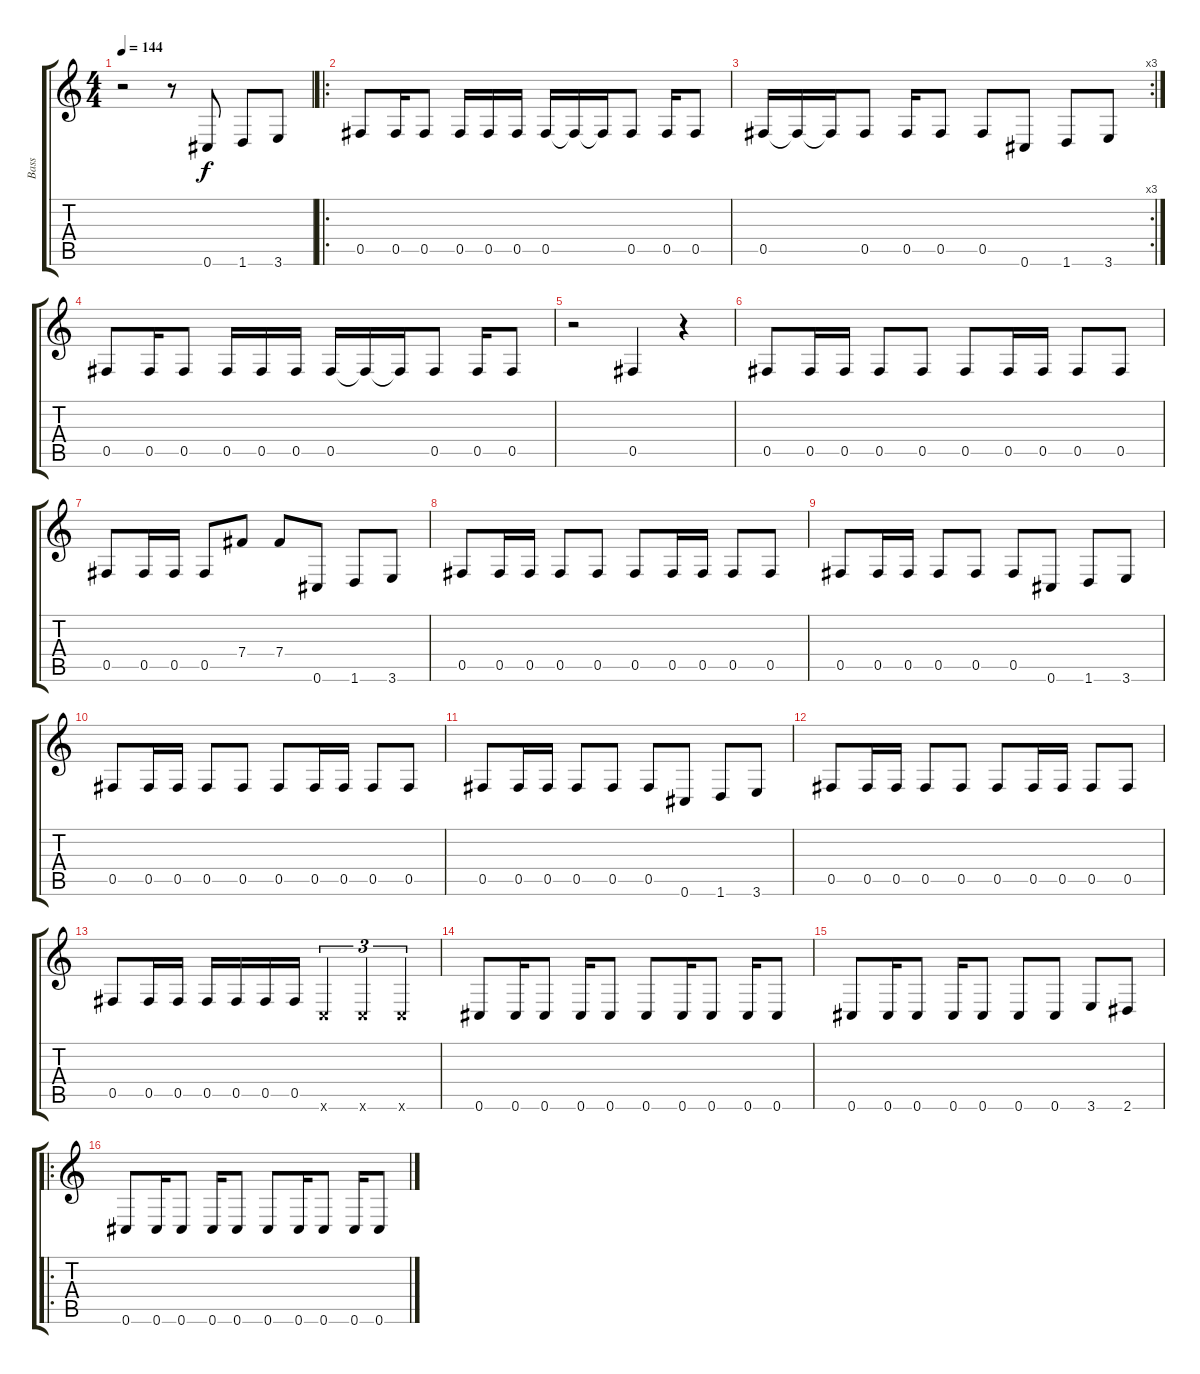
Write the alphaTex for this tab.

\track ("Bass" "Bass") {instrument electricbasspick}
\staff {score tabs}
\tuning (Db4 Ab3 E3 B2 Gb2 Db2) {hide}
\ts (4 4)
\tempo 144
\clef g2
\ks c
r.2{dy f} r.8 0.6.8 1.6.8 3.6.8 |
\ro
0.5.8 0.5.16 0.5.8 0.5.16 0.5.16 0.5.16 0.5.16 0.5{t}.16 0.5{t}.16 0.5.8 0.5.16 0.5.8 |
\rc 3
0.5.16 0.5{t}.16 0.5{t}.16 0.5.8 0.5.16 0.5.8 0.5.8 0.6.8 1.6.8 3.6.8 |
0.5.8 0.5.16 0.5.8 0.5.16 0.5.16 0.5.16 0.5.16 0.5{t}.16 0.5{t}.16 0.5.8 0.5.16 0.5.8 |
r.2 0.5.4 r.4 |
0.5.8 0.5.16 0.5.16 0.5.8 0.5.8 0.5.8 0.5.16 0.5.16 0.5.8 0.5.8 |
0.5.8 0.5.16 0.5.16 0.5.8 7.4.8 7.4.8 0.6.8 1.6.8 3.6.8 |
0.5.8 0.5.16 0.5.16 0.5.8 0.5.8 0.5.8 0.5.16 0.5.16 0.5.8 0.5.8 |
0.5.8 0.5.16 0.5.16 0.5.8 0.5.8 0.5.8 0.6.8 1.6.8 3.6.8 |
0.5.8 0.5.16 0.5.16 0.5.8 0.5.8 0.5.8 0.5.16 0.5.16 0.5.8 0.5.8 |
0.5.8 0.5.16 0.5.16 0.5.8 0.5.8 0.5.8 0.6.8 1.6.8 3.6.8 |
0.5.8 0.5.16 0.5.16 0.5.8 0.5.8 0.5.8 0.5.16 0.5.16 0.5.8 0.5.8 |
0.5.8 0.5.16 0.5.16 0.5.16 0.5.16 0.5.16 0.5.16 -1.6{x}.4{tu (3 2)} -1.6{x}.4{tu (3 2)} -1.6{x}.4{tu (3 2)} |
0.6.8 0.6.16 0.6.8 0.6.16 0.6.8 0.6.8 0.6.16 0.6.8 0.6.16 0.6.8 |
0.6.8 0.6.16 0.6.8 0.6.16 0.6.8 0.6.8 0.6.8 3.6.8 2.6.8 |
\ro
0.6.8 0.6.16 0.6.8 0.6.16 0.6.8 0.6.8 0.6.16 0.6.8 0.6.16 0.6.8
